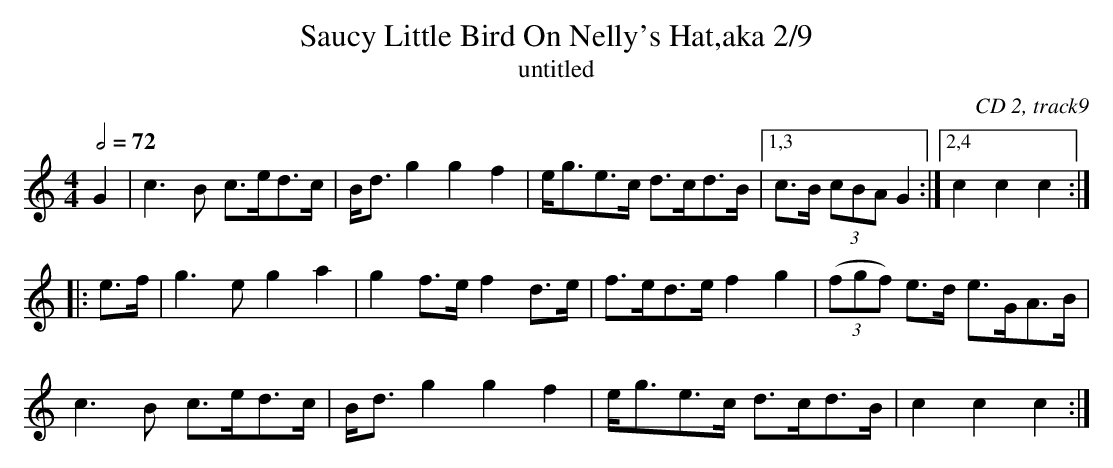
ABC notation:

X:1
T:Saucy Little Bird On Nelly's Hat,aka 2/9
T:untitled
C:CD 2, track9
M:4/4
L:1/8
Q:1/2=72
K:C
G2|c3B c>ed>c|B<dg2 g2f2|e<ge>c d>cd>B|1,3c>B (3cBA G2:|2,4c2c2 c2:|
|:e>f|g3e g2a2|g2f>e f2d>e|f>ed>e f2g2|((3fgf) e>d e>GA>B|
c3B c>ed>c|B<dg2 g2f2|e<ge>c d>cd>B|c2c2 c2:|
